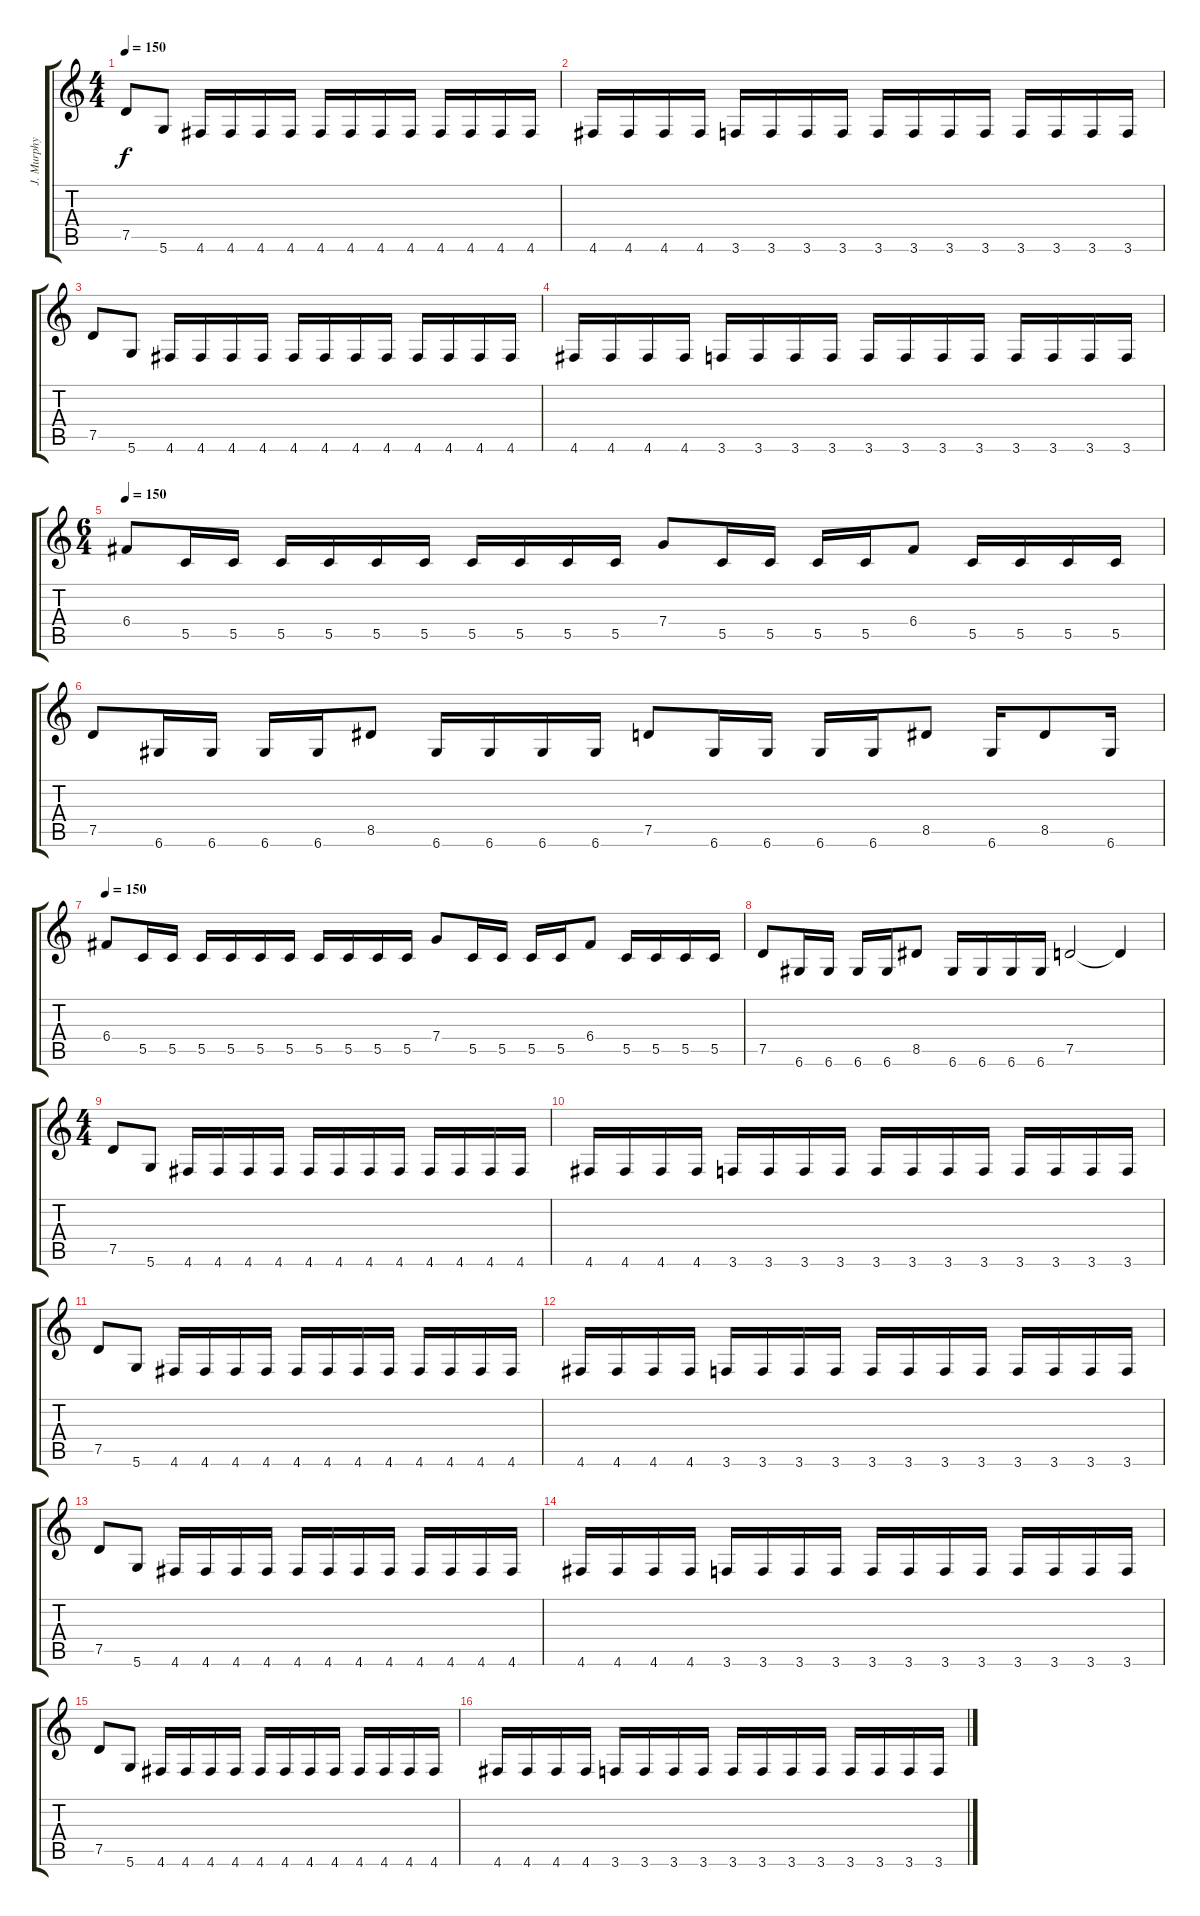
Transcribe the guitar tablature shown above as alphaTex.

\track ("J. Murphy" "J. Murphy") {instrument distortionguitar}
\staff {score tabs}
\tuning (D4 A3 F3 C3 G2 D2) {hide}
\ts (4 4)
\tempo 150
\clef g2
\ks c
7.5.8{dy f} 5.6.8 4.6.16 4.6.16 4.6.16 4.6.16 4.6.16 4.6.16 4.6.16 4.6.16 4.6.16 4.6.16 4.6.16 4.6.16 |
4.6.16 4.6.16 4.6.16 4.6.16 3.6.16 3.6.16 3.6.16 3.6.16 3.6.16 3.6.16 3.6.16 3.6.16 3.6.16 3.6.16 3.6.16 3.6.16 |
7.5.8 5.6.8 4.6.16 4.6.16 4.6.16 4.6.16 4.6.16 4.6.16 4.6.16 4.6.16 4.6.16 4.6.16 4.6.16 4.6.16 |
4.6.16 4.6.16 4.6.16 4.6.16 3.6.16 3.6.16 3.6.16 3.6.16 3.6.16 3.6.16 3.6.16 3.6.16 3.6.16 3.6.16 3.6.16 3.6.16 |
\ts (6 4)
\tempo 180
\tempo 150
6.4.8 5.5.16 5.5.16 5.5.16 5.5.16 5.5.16 5.5.16 5.5.16 5.5.16 5.5.16 5.5.16 7.4.8 5.5.16 5.5.16 5.5.16 5.5.16 6.4.8 5.5.16 5.5.16 5.5.16 5.5.16 |
7.5.8 6.6.16 6.6.16 6.6.16 6.6.16 8.5.8 6.6.16 6.6.16 6.6.16 6.6.16 7.5.8 6.6.16 6.6.16 6.6.16 6.6.16 8.5.8 6.6.16 8.5.8 6.6.16 |
\tempo 150
6.4.8 5.5.16 5.5.16 5.5.16 5.5.16 5.5.16 5.5.16 5.5.16 5.5.16 5.5.16 5.5.16 7.4.8 5.5.16 5.5.16 5.5.16 5.5.16 6.4.8 5.5.16 5.5.16 5.5.16 5.5.16 |
7.5.8 6.6.16 6.6.16 6.6.16 6.6.16 8.5.8 6.6.16 6.6.16 6.6.16 6.6.16 7.5.2 7.5{t}.4 |
\ts (4 4)
7.5.8 5.6.8 4.6.16 4.6.16 4.6.16 4.6.16 4.6.16 4.6.16 4.6.16 4.6.16 4.6.16 4.6.16 4.6.16 4.6.16 |
4.6.16 4.6.16 4.6.16 4.6.16 3.6.16 3.6.16 3.6.16 3.6.16 3.6.16 3.6.16 3.6.16 3.6.16 3.6.16 3.6.16 3.6.16 3.6.16 |
7.5.8 5.6.8 4.6.16 4.6.16 4.6.16 4.6.16 4.6.16 4.6.16 4.6.16 4.6.16 4.6.16 4.6.16 4.6.16 4.6.16 |
4.6.16 4.6.16 4.6.16 4.6.16 3.6.16 3.6.16 3.6.16 3.6.16 3.6.16 3.6.16 3.6.16 3.6.16 3.6.16 3.6.16 3.6.16 3.6.16 |
7.5.8 5.6.8 4.6.16 4.6.16 4.6.16 4.6.16 4.6.16 4.6.16 4.6.16 4.6.16 4.6.16 4.6.16 4.6.16 4.6.16 |
4.6.16 4.6.16 4.6.16 4.6.16 3.6.16 3.6.16 3.6.16 3.6.16 3.6.16 3.6.16 3.6.16 3.6.16 3.6.16 3.6.16 3.6.16 3.6.16 |
7.5.8 5.6.8 4.6.16 4.6.16 4.6.16 4.6.16 4.6.16 4.6.16 4.6.16 4.6.16 4.6.16 4.6.16 4.6.16 4.6.16 |
4.6.16 4.6.16 4.6.16 4.6.16 3.6.16 3.6.16 3.6.16 3.6.16 3.6.16 3.6.16 3.6.16 3.6.16 3.6.16 3.6.16 3.6.16 3.6.16
